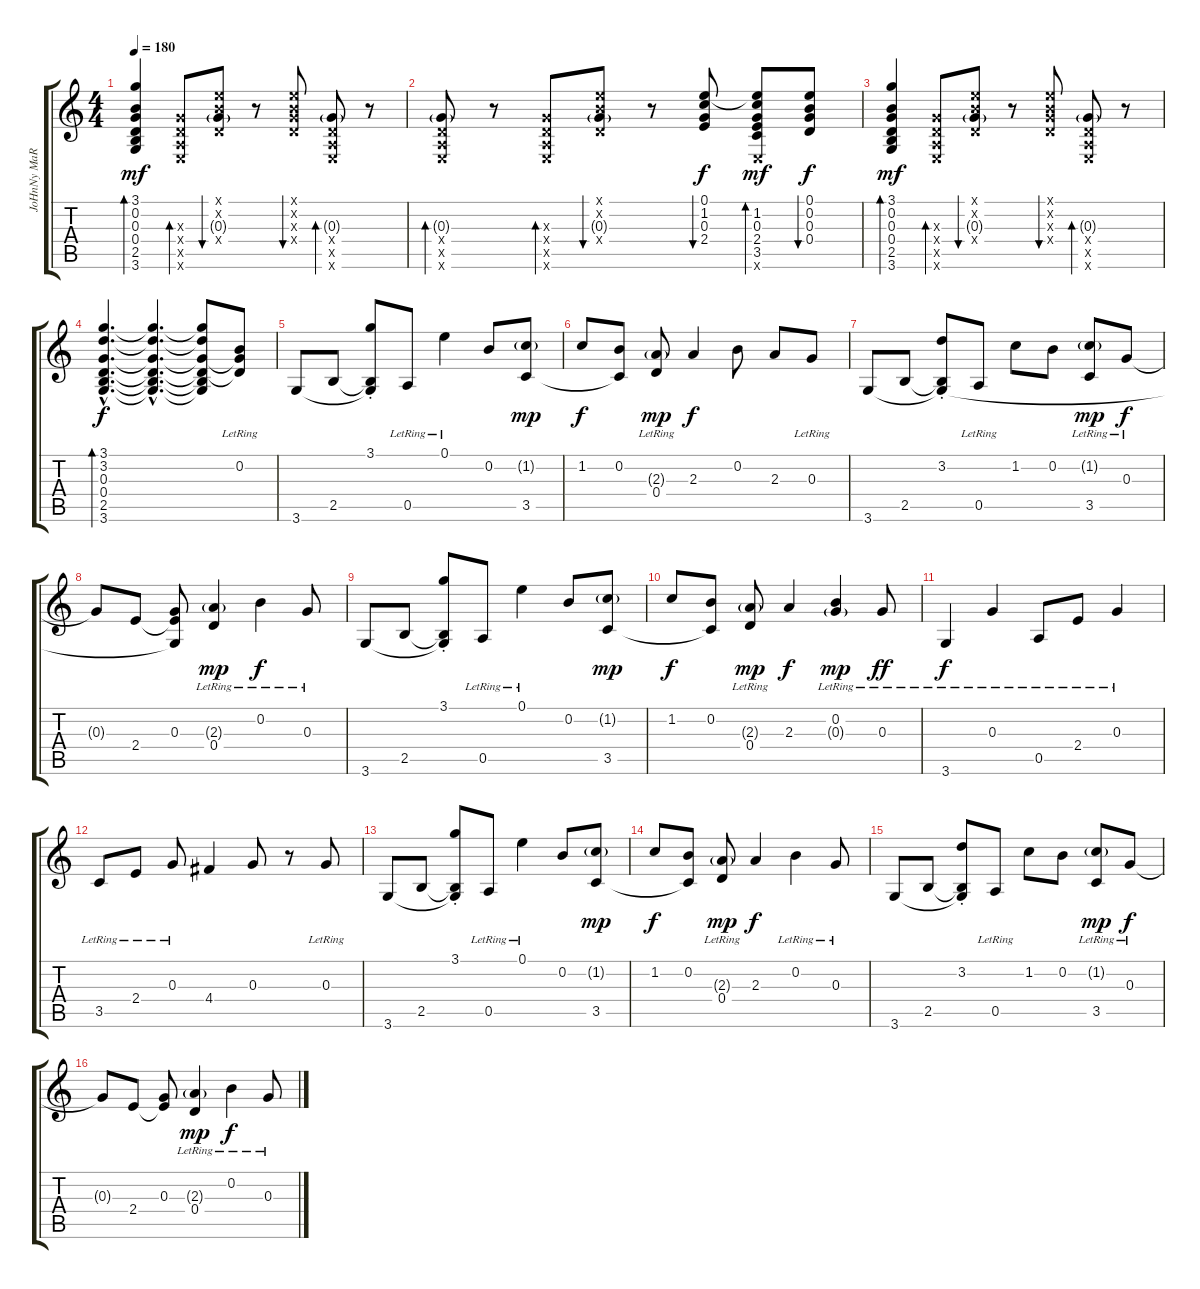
\track ("JoHnNy MaRr" "JoHnNy MaR") {instrument electricguitarclean}
\staff {score tabs}
\tuning (E4 B3 G3 D3 A2 E2) {hide}
\ts (4 4)
\tempo 180
\clef g2
\ks c
(3.1 0.2 0.3 0.4 2.5 3.6).4{bd 30 dy mf instrument electricguitarclean} (0.3{x} 0.4{x} 0.5{x} 0.6{x}).8{bd 30} (0.1{x} 0.2{x} 0.3{g} 0.4{x}).8{bu 30} r.8 (0.1{x} 0.2{x} 0.3{x} 0.4{x}).8{bu 30} (0.3{g} 0.4{x} 0.5{x} 0.6{x}).8{bd 30} r.8 |
(0.3{g} 0.4{x} 0.5{x} 0.6{x}).8{bd 30} r.8 (0.3{x} 0.4{x} 0.5{x} 0.6{x}).8{bd 30} (0.1{x} 0.2{x} 0.3{g} 0.4{x}).8{bu 30} r.8 (0.1 1.2 0.3 2.4).8{bu 30 dy f} (0.1{t} 1.2 0.3 2.4 3.5 0.6{x}).8{bd 30 dy mf} (0.1 0.2 0.3 0.4).8{bu 30 dy f} |
(3.1 0.2 0.3 0.4 2.5 3.6).4{bd 30 dy mf} (0.3{x} 0.4{x} 0.5{x} 0.6{x}).8{bd 30} (0.1{x} 0.2{x} 0.3{g} 0.4{x}).8{bu 30} r.8 (0.1{x} 0.2{x} 0.3{x} 0.4{x}).8{bu 30} (0.3{g} 0.4{x} 0.5{x} 0.6{x}).8{bd 30} r.8 |
(3.1{hac} 3.2{hac} 0.3{hac} 0.4{hac} 2.5{hac} 3.6{hac}).4{d bd 30 dy f} (3.1{hac t} 3.2{hac t} 0.3{hac t} 0.4{hac t} 2.5{hac t} 3.6{hac t}).4{d} (3.1{t} 3.2{t} 0.3{t} 0.4{t} 2.5{t} 3.6{t}).8 (0.2{lr} 0.3{t} 0.4{t}).8 |
3.6.8 2.5.8 (3.1{st} 2.5{t} 3.6{t}).8 0.5{lr}.8 0.1{lr}.4 0.2.8 (1.2{g} 3.5).8{dy mp} |
1.2.8{dy f} (0.2 3.5{t}).8 (2.3{g} 0.4{lr}).8{dy mp} 2.3.4{dy f} 0.2.8 2.3.8 0.3{lr}.8 |
3.6.8 2.5.8 (3.2{st} 2.5{t} 3.6{t}).8 0.5{lr}.8 1.2.8 0.2.8 (1.2{g} 3.5{lr}).8{dy mp} 0.3{lr}.8{dy f} |
0.3{t}.8 2.4.8 (0.3 2.4{t} 3.6{t}).8 (2.3{g} 0.4{lr}).4{dy mp} 0.2{lr}.4{dy f} 0.3{lr}.8 |
3.6.8 2.5.8 (3.1{st} 2.5{t} 3.6{t}).8 0.5{lr}.8 0.1{lr}.4 0.2.8 (1.2{g} 3.5).8{dy mp} |
1.2.8{dy f} (0.2 3.5{t}).8 (2.3{g} 0.4{lr}).8{dy mp} 2.3.4{dy f} (0.2{lr} 0.3{g}).4{dy mp} 0.3{lr}.8{dy ff} |
3.6{lr}.4{dy f} 0.3{lr}.4 0.5{lr}.8 2.4{lr}.8 0.3{lr}.4 |
3.5{lr}.8 2.4{lr}.8 0.3{lr}.8 4.4.4 0.3.8 r.8 0.3{lr}.8 |
3.6.8 2.5.8 (3.1{st} 2.5{t} 3.6{t}).8 0.5{lr}.8 0.1{lr}.4 0.2.8 (1.2{g} 3.5).8{dy mp} |
1.2.8{dy f} (0.2 3.5{t}).8 (2.3{g} 0.4{lr}).8{dy mp} 2.3.4{dy f} 0.2{lr}.4 0.3{lr}.8 |
3.6.8 2.5.8 (3.2{st} 2.5{t} 3.6{t}).8 0.5{lr}.8 1.2.8 0.2.8 (1.2{g} 3.5{lr}).8{dy mp} 0.3{lr}.8{dy f} |
0.3{t}.8 2.4.8 (0.3 2.4{t}).8 (2.3{g} 0.4{lr}).4{dy mp} 0.2{lr}.4{dy f} 0.3{lr}.8
